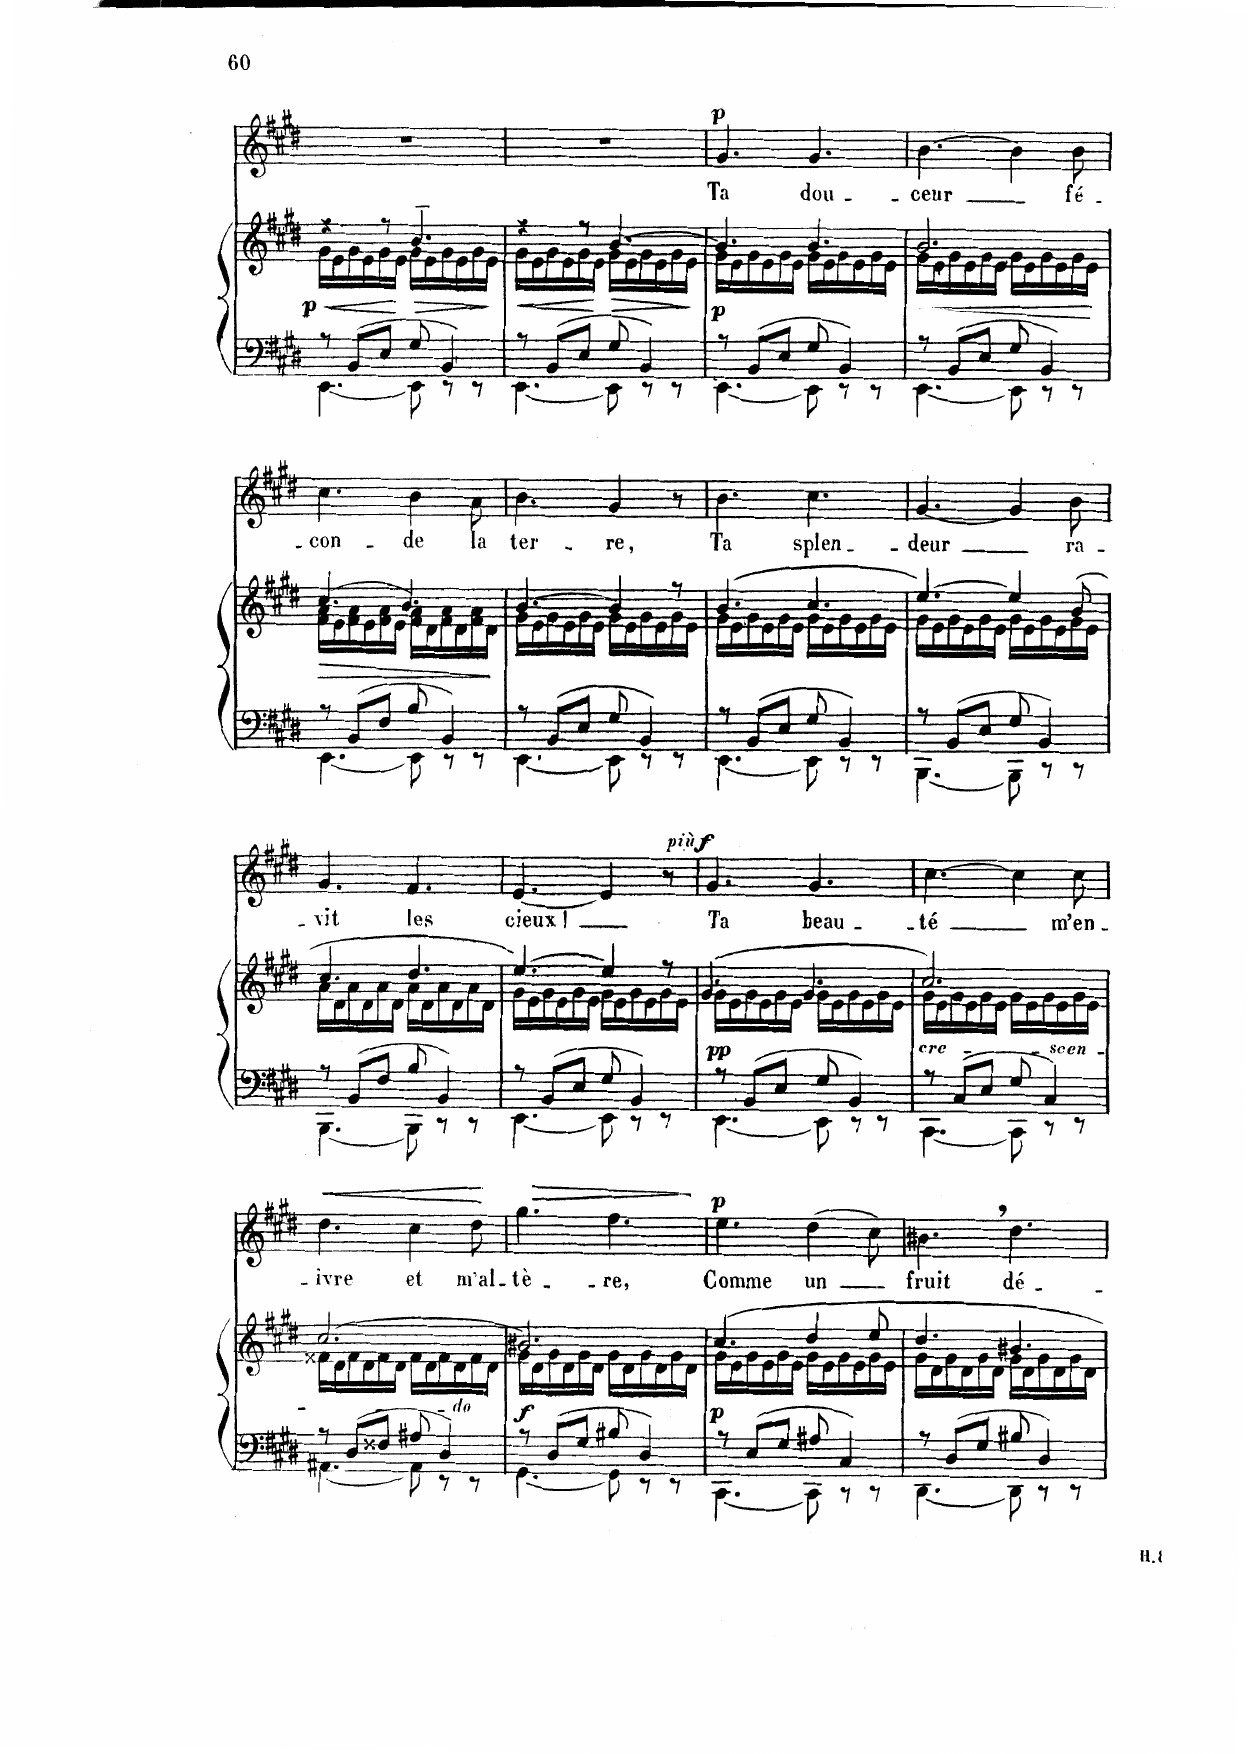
**kern	**kern	**dynam	**kern	**text	**dynam
*part2	*part2	*part2	*part1	*part1	*part1
*staff3	*staff2	*staff2/3	*staff1	*staff1	*staff1
*I"Piano	*	*	*I"Chant Voice	*	*
*I'Pno	*	*	*	*	*
*clefF4	*clefG2	*	*clefG2	*	*
*k[f#c#g#d#]	*k[f#c#g#d#]	*	*k[f#c#g#d#]	*	*
*M6/8	*M6/8	*	*M6/8	*	*
=59	=59	=59	=59	=59	=59
*^	*	*	*	*	*
!	!	!	!LO:HP:b	!	!	!
*	*	*^	*	*	*	*
!	!	!	!	!LO:DY:n=1:b	!	!	!
8r	[4.EE\	4r	16g#\LL	< p	2.r	.	.
.	.	.	16e\	.	.	.	.
8BB/L	.	.	16g#\	.	.	.	.
.	.	.	16e\	.	.	.	.
8E/J	.	8r	16g#\	.	.	.	.
.	.	.	16e\JJ	.	.	.	.
!	!	!	!	!LO:HP:b	!	!	!
8G#/	8EE\]	4.b~/	16g#\LL	>	.	.	.
.	.	.	16e\	.	.	.	.
4BB/	8r	.	16g#\	.	.	.	.
.	.	.	16e\	.	.	.	.
.	8r	.	16g#\	.	.	.	.
.	.	.	16e\JJ	.	.	.	.
*v	*v	*	*	*	*	*	*
*	*v	*v	*	*	*	*
.	.	[	.	.	.
=60	=60	=60	=60	=60	=60
*^	*	*	*	*	*
!	!	!	!LO:HP:b	!	!	!
*	*	*^	*	*	*	*
8r	[4.EE\	4r	16g#\LL	<	2.r	.	.
.	.	.	16e\	.	.	.	.
8BB/L	.	.	16g#\	.	.	.	.
.	.	.	16e\	.	.	.	.
8E/J	.	8r	16g#\	.	.	.	.
.	.	.	16e\JJ	.	.	.	.
!	!	!	!	!LO:HP:n=1:b	!	!	!
8G#/	8EE\]	[4.b/	16g#\LL	] >	.	.	.
.	.	.	16e\	.	.	.	.
4BB/	8r	.	16g#\	.	.	.	.
.	.	.	16e\	.	.	.	.
.	8r	.	16g#\	.	.	.	.
.	.	.	16e\JJ	.	.	.	.
*v	*v	*	*	*	*	*	*
*	*v	*v	*	*	*	*
.	.	[	.	.	.
=61	=61	=61	=61	=61	=61
*^	*^	*	*	*	*
!	!	!	!	!LO:DY:b	!	!	!LO:DY:a
8r	[4.EE\	4.b/]	16g#\LL	p	4.g#/	Ta	p
.	.	.	16e\	.	.	.	.
8BB/L	.	.	16g#\	.	.	.	.
.	.	.	16e\	.	.	.	.
8E/J	.	.	16g#\	.	.	.	.
.	.	.	16e\JJ	.	.	.	.
8G#/	8EE\]	4.b/	16g#\LL	.	4.g#/	dou-	.
.	.	.	16e\	.	.	.	.
4BB/	8r	.	16g#\	.	.	.	.
.	.	.	16e\	.	.	.	.
.	8r	.	16g#\	.	.	.	.
.	.	.	16e\JJ	.	.	.	.
=62	=62	=62	=62	=62	=62	=62	=62
8r	[4.EE\	2.b/	16g#\LL	.	[4.b\	-ceur	.
!	!	!	!	!LO:HP:b	!	!	!
.	.	.	16e\	<	.	.	.
8BB/L	.	.	16g#\	.	.	.	.
.	.	.	16e\	.	.	.	.
8E/J	.	.	16g#\	.	.	.	.
.	.	.	16e\JJ	.	.	.	.
8G#/	8EE\]	.	16g#\LL	.	4b\]	.	.
.	.	.	16e\	.	.	.	.
4BB/	8r	.	16g#\	.	.	.	.
.	.	.	16e\	.	.	.	.
.	8r	.	16g#\	.	8b\	fé-	.
.	.	.	16e\JJ	.	.	.	.
*v	*v	*	*	*	*	*	*
*	*v	*v	*	*	*	*
.	.	]	.	.	.
=63	=63	=63	=63	=63	=63
*^	*^	*	*	*	*
8r	[4.EE\	(4.cc#/	16f#\ 16a\LL	.	4.cc#\	-- con-	.
.	.	.	16e\	.	.	.	.
8BB/L	.	.	16f#\ 16a\	.	.	.	.
.	.	.	16e\	.	.	.	.
8F#/J	.	.	16f#\ 16a\	.	.	.	.
.	.	.	16e\JJ	.	.	.	.
8B/	8EE\]	4.b/)	16f#\ 16a\LL	.	4b\	-de	.
.	.	.	16d#\	.	.	.	.
4BB/	8r	.	16f#\ 16a\	.	.	.	.
.	.	.	16d#\	.	.	.	.
.	8r	.	16f#\ 16a\	.	8a\	la	.
.	.	.	16d#\JJ	.	.	.	.
*v	*v	*	*	*	*	*	*
*	*v	*v	*	*	*	*
.	.	[	.	.	.
=64	=64	=64	=64	=64	=64
*^	*^	*	*	*	*
8r	[4.EE\	[4.b/	16g#\LL	.	4.b\	ter-	.
.	.	.	16e\	.	.	.	.
8BB/L	.	.	16g#\	.	.	.	.
.	.	.	16e\	.	.	.	.
8E/J	.	.	16g#\	.	.	.	.
.	.	.	16e\JJ	.	.	.	.
8G#/	8EE\]	4b/]	16g#\LL	.	4g#/	-re,	.
.	.	.	16e\	.	.	.	.
4BB/	8r	.	16g#\	.	.	.	.
.	.	.	16e\	.	.	.	.
.	8r	8r	16g#\	.	8r	.	.
.	.	.	16e\JJ	.	.	.	.
=65	=65	=65	=65	=65	=65	=65	=65
8r	[4.EE\	(4.b/	16g#\LL	.	4.b\	Ta	.
.	.	.	16e\	.	.	.	.
8BB/L	.	.	16g#\	.	.	.	.
.	.	.	16e\	.	.	.	.
8E/J	.	.	16g#\	.	.	.	.
.	.	.	16e\JJ	.	.	.	.
8G#/	8EE\]	4.cc#/	16g#\LL	.	4.cc#\	splen-	.
.	.	.	16e\	.	.	.	.
4BB/	8r	.	16g#\	.	.	.	.
.	.	.	16e\	.	.	.	.
.	8r	.	16g#\	.	.	.	.
.	.	.	16e\JJ	.	.	.	.
=66	=66	=66	=66	=66	=66	=66	=66
8r	[4.BBB\	[4.ee/)	16g#\LL	.	[4.g#/	-deur	.
.	.	.	16e\	.	.	.	.
8BB/L	.	.	16g#\	.	.	.	.
.	.	.	16e\	.	.	.	.
8E/J	.	.	16g#\	.	.	.	.
.	.	.	16e\JJ	.	.	.	.
8G#/	8BBB\]	4ee/]	16g#\LL	.	4g#/]	.	.
.	.	.	16e\	.	.	.	.
4BB/	8r	.	16g#\	.	.	.	.
.	.	.	16e\	.	.	.	.
.	8r	(8b/	16g#\	.	8b\	ra-	.
.	.	.	16e\JJ	.	.	.	.
=67	=67	=67	=67	=67	=67	=67	=67
8r	[4.BBB\	4.cc#/	16a\LL	.	4.g#/	--vit	.
.	.	.	16d#\	.	.	.	.
8BB/L	.	.	16a\	.	.	.	.
.	.	.	16d#\	.	.	.	.
8F#/J	.	.	16a\	.	.	.	.
.	.	.	16d#\JJ	.	.	.	.
8B/	8BBB\]	4.dd#/	16a\LL	.	4.f#/	les	.
.	.	.	16d#\	.	.	.	.
4BB/	8r	.	16a\	.	.	.	.
.	.	.	16d#\	.	.	.	.
.	8r	.	16a\	.	.	.	.
.	.	.	16d#\JJ	.	.	.	.
=68	=68	=68	=68	=68	=68	=68	=68
8r	[4.EE\	[4.ee/)	16g#\LL	.	[4.e/	cieux!	.
.	.	.	16e\	.	.	.	.
8BB/L	.	.	16g#\	.	.	.	.
.	.	.	16e\	.	.	.	.
8E/J	.	.	16g#\	.	.	.	.
.	.	.	16e\JJ	.	.	.	.
8G#/	8EE\]	4ee/]	16g#\LL	.	4e/]	.	.
.	.	.	16e\	.	.	.	.
4BB/	8r	.	16g#\	.	.	.	.
.	.	.	16e\	.	.	.	.
.	8r	8r	16g#\	.	8r	.	.
.	.	.	16e\JJ	.	.	.	.
=69	=69	=69	=69	=69	=69	=69	=69
!	!	!	!	!LO:DY:b	!	!	!LO:DY:a
!	!	!	!	!	!	!	!LO:DY:n=1:a
8r	[4.EE\	(4.g#/	16g#\LL	pp	4.g#/	Ta	other-dynamics f
.	.	.	16e\	.	.	.	.
8BB/L	.	.	16g#\	.	.	.	.
.	.	.	16e\	.	.	.	.
8E/J	.	.	16g#\	.	.	.	.
.	.	.	16e\JJ	.	.	.	.
8G#/	8EE\]	4.g#/	16g#\LL	.	4.g#/	beau-	.
.	.	.	16e\	.	.	.	.
4BB/	8r	.	16g#\	.	.	.	.
.	.	.	16e\	.	.	.	.
.	8r	.	16g#\	.	.	.	.
.	.	.	16e\JJ	.	.	.	.
=70	=70	=70	=70	=70	=70	=70	=70
!	!	!LO:TX:b:i:t=crescendo	!	!	!	!	!
8r	[4.CC#\	2.cc#/)	16g#\LL	.	[4.cc#\	-té	.
.	.	.	16e\	.	.	.	.
8C#/L	.	.	16g#\	.	.	.	.
.	.	.	16e\	.	.	.	.
8E/J	.	.	16g#\	.	.	.	.
.	.	.	16e\JJ	.	.	.	.
8G#/	8CC#\]	.	16g#\LL	.	4cc#\]	.	.
.	.	.	16e\	.	.	.	.
4C#/	8r	.	16g#\	.	.	.	.
.	.	.	16e\	.	.	.	.
.	8r	.	16g#\	.	8cc#\	m'en-	.
.	.	.	16e\JJ	.	.	.	.
=71	=71	=71	=71	=71	=71	=71	=71
!	!	!	!	!	!	!	!LO:HP:b
8r	[4.AA#X\	(2.cc#/	16f##X\LL	.	4.dd#\	-- ivre	<
.	.	.	16d#\	.	.	.	.
8D#/L	.	.	16f##\	.	.	.	.
.	.	.	16d#\	.	.	.	.
8F##X/J	.	.	16f##\	.	.	.	.
.	.	.	16d#\JJ	.	.	.	.
8A#X/	8AA#\]	.	16f##\LL	.	4cc#\	et	.
.	.	.	16d#\	.	.	.	.
4D#/	8r	.	16f##\	.	.	.	.
.	.	.	16d#\	.	.	.	.
.	8r	.	16f##\	.	8dd#\	m'al-	[
.	.	.	16d#\JJ	.	.	.	.
=72	=72	=72	=72	=72	=72	=72	=72
!	!	!	!	!LO:DY:b	!	!	!LO:HP:b
8r	[4.GG#\	2.b#X/)	16g#\LL	f	4.gg#\	-tè-	>
.	.	.	16d#\	.	.	.	.
8D#/L	.	.	16g#\	.	.	.	.
.	.	.	16d#\	.	.	.	.
8G#/J	.	.	16g#\	.	.	.	.
.	.	.	16d#\JJ	.	.	.	.
8B#X/	8GG#\]	.	16g#\LL	.	4.ff#\	-re,	.
.	.	.	16d#\	.	.	.	.
4D#/	8r	.	16g#\	.	.	.	.
.	.	.	16d#\	.	.	.	.
.	8r	.	16g#\	.	.	.	.
.	.	.	16d#\JJ	.	.	.	.
*v	*v	*	*	*	*	*	*
*	*v	*v	*	*	*	*
.	.	.	.	.	]
=73	=73	=73	=73	=73	=73
*^	*^	*	*	*	*
!	!	!	!	!LO:DY:b	!	!	!LO:DY:a
8r	[4.CC#\	4.cc#/	16g#\LL	p	4.ee\	Comme	p
.	.	.	16e\	.	.	.	.
8E/L	.	.	16g#\	.	.	.	.
.	.	.	16e\	.	.	.	.
8G#/J	.	.	16g#\	.	.	.	.
.	.	.	16e\JJ	.	.	.	.
8A#X/	8CC#\]	4dd#/	16g#\LL	.	(4dd#\	un	.
.	.	.	16e\	.	.	.	.
4C#/	8r	.	16g#\	.	.	.	.
.	.	.	16e\	.	.	.	.
.	8r	8ee/	16g#\	.	8cc#\)	.	.
.	.	.	16e\JJ	.	.	.	.
=74	=74	=74	=74	=74	=74	=74	=74
8r	[4.DD#\	4.dd#/	16g#\LL	.	4.b#X,\	fruit	.
.	.	.	16d#\	.	.	.	.
8D#/L	.	.	16g#\	.	.	.	.
.	.	.	16d#\	.	.	.	.
8G#/J	.	.	16g#\	.	.	.	.
.	.	.	16d#\JJ	.	.	.	.
8B#X/	8DD#\]	4.b#X/	16g#\LL	.	4.dd#\	dé-	.
.	.	.	16d#\	.	.	.	.
4D#/	8r	.	16g#\	.	.	.	.
.	.	.	16d#\	.	.	.	.
.	8r	.	16g#\	.	.	.	.
.	.	.	16d#\JJ	.	.	.	.
*v	*v	*	*	*	*	*	*
*	*v	*v	*	*	*	*
=	=	=	=	=	=
*-	*-	*-	*-	*-	*-
